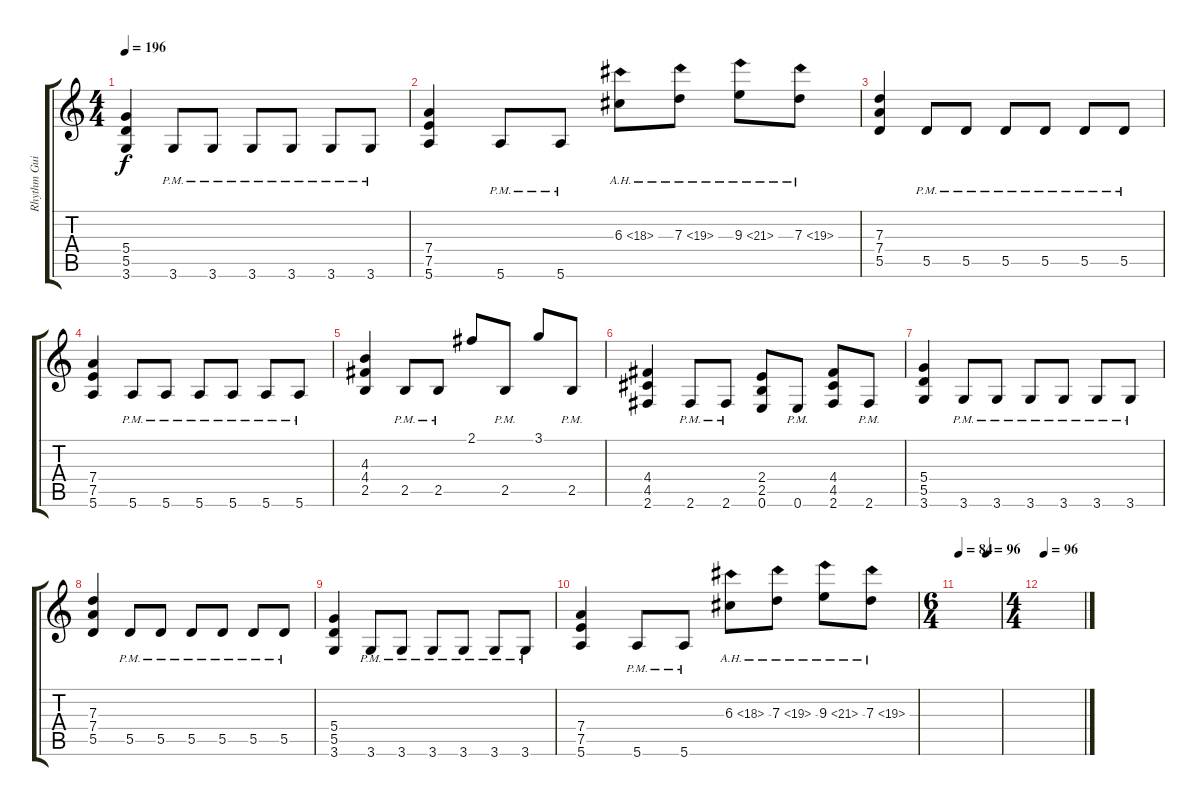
\track ("Rhythm Guitar(R)" "Rhythm Gui") {instrument distortionguitar}
\staff {score tabs}
\tuning (E4 B3 G3 D3 A2 E2) {hide}
\ts (4 4)
\tempo 196
\clef g2
\ks c
(5.4 5.5 3.6).4{dy f} 3.6{pm}.8 3.6{pm}.8 3.6{pm}.8 3.6{pm}.8 3.6{pm}.8 3.6{pm}.8 |
(7.4 7.5 5.6).4 5.6{pm}.8 5.6{pm}.8 6.3{ah 12}.8 7.3{ah 12}.8 9.3{ah 12}.8 7.3{ah 12}.8 |
(7.3 7.4 5.5).4 5.5{pm}.8 5.5{pm}.8 5.5{pm}.8 5.5{pm}.8 5.5{pm}.8 5.5{pm}.8 |
(7.4 7.5 5.6).4 5.6{pm}.8 5.6{pm}.8 5.6{pm}.8 5.6{pm}.8 5.6{pm}.8 5.6{pm}.8 |
(4.3 4.4 2.5).4 2.5{pm}.8 2.5{pm}.8 2.1.8 2.5{pm}.8 3.1.8 2.5{pm}.8 |
(4.4 4.5 2.6).4 2.6{pm}.8 2.6{pm}.8 (2.4 2.5 0.6).8 0.6{pm}.8 (4.4 4.5 2.6).8 2.6{pm}.8 |
(5.4 5.5 3.6).4 3.6{pm}.8 3.6{pm}.8 3.6{pm}.8 3.6{pm}.8 3.6{pm}.8 3.6{pm}.8 |
(7.3 7.4 5.5).4 5.5{pm}.8 5.5{pm}.8 5.5{pm}.8 5.5{pm}.8 5.5{pm}.8 5.5{pm}.8 |
(5.4 5.5 3.6).4 3.6{pm}.8 3.6{pm}.8 3.6{pm}.8 3.6{pm}.8 3.6{pm}.8 3.6{pm}.8 |
(7.4 7.5 5.6).4 5.6{pm}.8 5.6{pm}.8 6.3{ah 12}.8 7.3{ah 12}.8 9.3{ah 12}.8 7.3{ah 12}.8 |
\ts (6 4)
\tempo 84
\tempo (96 0.6666666666666666)
|
\ts (4 4)
\tempo (96 0.03125)
